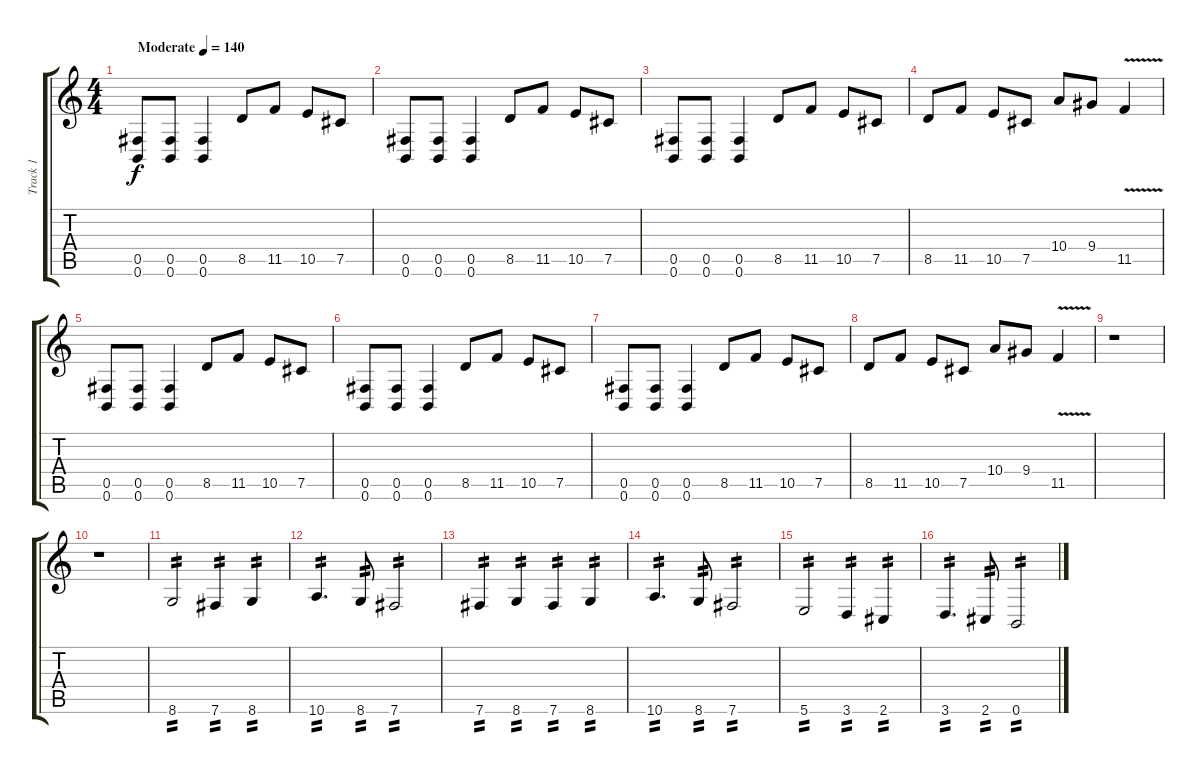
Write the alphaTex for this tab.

\track ("Track 1" "Track 1") {instrument distortionguitar}
\staff {score tabs}
\tuning (Db4 Ab3 E3 B2 Gb2 B1) {hide}
\ts (4 4)
\tempo (140 "Moderate")
\clef g2
\ks c
(0.5 0.6).8{dy f instrument distortionguitar} (0.5 0.6).8 (0.5 0.6).4 8.5.8 11.5.8 10.5.8 7.5.8 |
(0.5 0.6).8 (0.5 0.6).8 (0.5 0.6).4 8.5.8 11.5.8 10.5.8 7.5.8 |
(0.5 0.6).8 (0.5 0.6).8 (0.5 0.6).4 8.5.8 11.5.8 10.5.8 7.5.8 |
8.5.8 11.5.8 10.5.8 7.5.8 10.4.8 9.4.8 11.5{v}.4 |
(0.5 0.6).8 (0.5 0.6).8 (0.5 0.6).4 8.5.8 11.5.8 10.5.8 7.5.8 |
(0.5 0.6).8 (0.5 0.6).8 (0.5 0.6).4 8.5.8 11.5.8 10.5.8 7.5.8 |
(0.5 0.6).8 (0.5 0.6).8 (0.5 0.6).4 8.5.8 11.5.8 10.5.8 7.5.8 |
8.5.8 11.5.8 10.5.8 7.5.8 10.4.8 9.4.8 11.5{v}.4 |
r.1 |
r.1 |
8.6.2{tp 2 volume 15} 7.6.4{tp 2} 8.6.4{tp 2} |
10.6.4{d tp 2} 8.6.8{tp 2} 7.6.2{tp 2} |
7.6.4{tp 2} 8.6.4{tp 2} 7.6.4{tp 2} 8.6.4{tp 2} |
10.6.4{d tp 2} 8.6.8{tp 2} 7.6.2{tp 2} |
5.6.2{tp 2} 3.6.4{tp 2} 2.6.4{tp 2} |
3.6.4{d tp 2} 2.6.8{tp 2} 0.6.2{tp 2}
